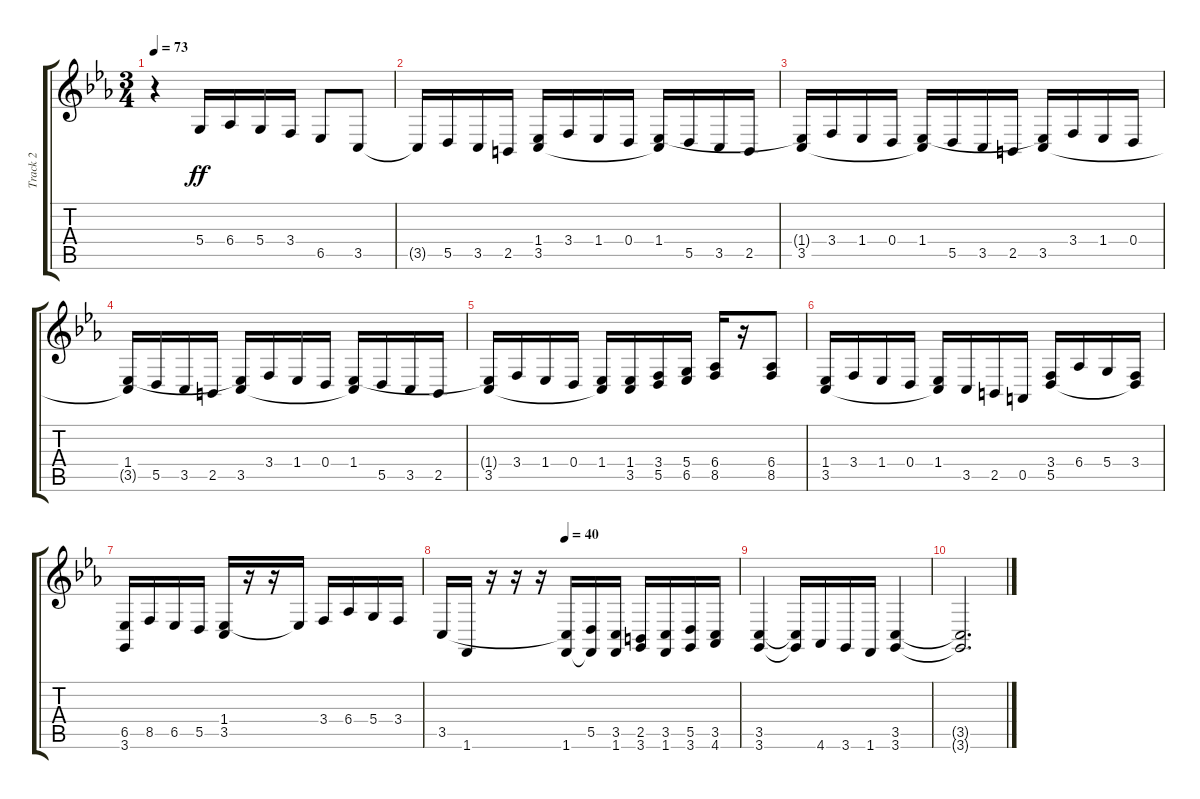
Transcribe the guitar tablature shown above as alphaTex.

\track ("Track 2" "Track 2") {instrument churchorgan}
\staff {score tabs}
\tuning (E4 B3 G3 D3 A2 E2) {hide}
\ts (3 4)
\tempo 73
\clef g2
\ks cminor
r.4{dy ff} 5.4.16 6.4.16 5.4.16 3.4.16 6.5.8 3.5.8 |
3.5{t}.16 5.5.16 3.5.16 2.5.16 (1.4 3.5).16 3.4.16 1.4.16 0.4.16 (1.4 3.5{t}).16 5.5.16 3.5.16 2.5.16 |
(1.4{t} 3.5).16 3.4.16 1.4.16 0.4.16 (1.4 3.5{t}).16 5.5.16 3.5.16 2.5.16 (1.4{t} 3.5).16 3.4.16 1.4.16 0.4.16 |
(1.4 3.5{t}).16 5.5.16 3.5.16 2.5.16 (1.4{t} 3.5).16 3.4.16 1.4.16 0.4.16 (1.4 3.5{t}).16 5.5.16 3.5.16 2.5.16 |
(1.4{t} 3.5).16 3.4.16 1.4.16 0.4.16 (1.4 3.5{t}).16 (1.4 3.5).16 (3.4 5.5).16 (5.4 6.5).16 (6.4 8.5).16 r.16 (6.4 8.5).8 |
(1.4 3.5).16 3.4.16 1.4.16 0.4.16 (1.4 3.5{t}).16 3.5.16 2.5.16 0.5.16 (3.4 5.5).16 6.4.16 5.4.16 (3.4 5.5{t}).16 |
(6.5 3.6).16 8.5.16 6.5.16 5.5.16 (1.4 3.5).16 r.16 r.16 1.4{t}.16 3.4.16 6.4.16 5.4.16 3.4.16 |
\tempo (40 0.4166666666666667)
3.5.16 1.6.16 r.16 r.16 r.16 (3.5{t} 1.6).16 (5.5 1.6{t}).16 (3.5 1.6).16 (2.5 3.6).16 (3.5 1.6).16 (5.5 3.6).16 (3.5 4.6).16 |
(3.5 3.6).4 (3.5{t} 3.6{t}).16 4.6.16 3.6.16 1.6.16 (3.5 3.6).4 |
(3.5{t} 3.6{t}).2{d}
